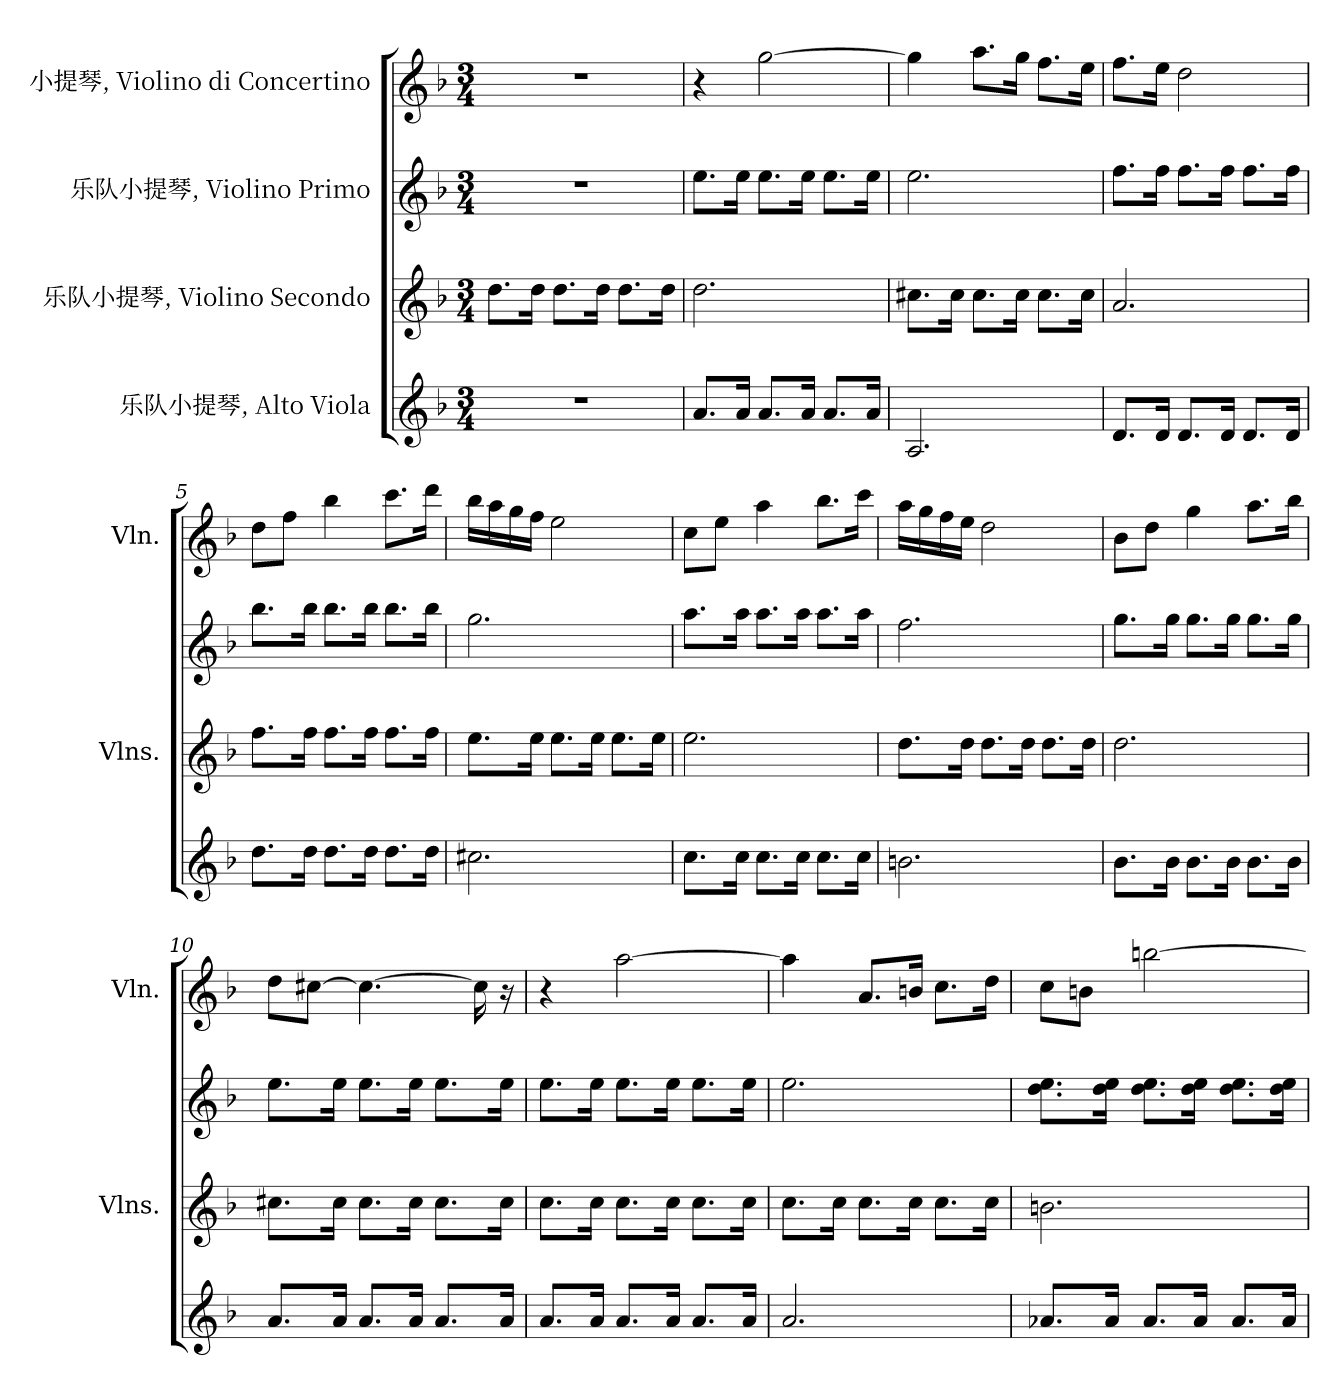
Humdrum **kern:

**kern	**kern	**kern	**kern
*part4	*part3	*part2	*part1
*staff4	*staff3	*staff2	*staff1
*I"乐队小提琴, Alto Viola	*I"乐队小提琴, Violino Secondo	*I"乐队小提琴, Violino Primo	*I"小提琴, Violino di Concertino
*	*I'Vlns.	*	*I'Vln.
*clefG2	*clefG2	*clefG2	*clefG2
*k[b-]	*k[b-]	*k[b-]	*k[b-]
*M3/4	*M3/4	*M3/4	*M3/4
*MM45	*MM45	*MM45	*MM45
=1	=1	=1	=1
2.r	8.dd\L	2.r	2.r
.	16dd\Jk	.	.
.	8.dd\L	.	.
.	16dd\Jk	.	.
.	8.dd\L	.	.
.	16dd\Jk	.	.
=2	=2	=2	=2
8.a/L	2.dd\	8.ee\L	4r
16a/Jk	.	16ee\Jk	.
8.a/L	.	8.ee\L	[2gg\
16a/Jk	.	16ee\Jk	.
8.a/L	.	8.ee\L	.
16a/Jk	.	16ee\Jk	.
=3	=3	=3	=3
2.A/	8.cc#X\L	2.ee\	4gg\]
.	16cc#\Jk	.	.
.	8.cc#\L	.	8.aa\L
.	16cc#\Jk	.	16gg\Jk
.	8.cc#\L	.	8.ff\L
.	16cc#\Jk	.	16ee\Jk
!!LO:LB:g=z
=4	=4	=4	=4
8.d/L	2.a/	8.ff\L	8.ff\L
16d/Jk	.	16ff\Jk	16ee\Jk
8.d/L	.	8.ff\L	2dd\
16d/Jk	.	16ff\Jk	.
8.d/L	.	8.ff\L	.
16d/Jk	.	16ff\Jk	.
=5	=5	=5	=5
*	*	*	*MM45
8.dd\L	8.ff\L	8.bb-\L	8dd\L
.	.	.	8ff\J
16dd\Jk	16ff\Jk	16bb-\Jk	.
8.dd\L	8.ff\L	8.bb-\L	4bb-\
16dd\Jk	16ff\Jk	16bb-\Jk	.
8.dd\L	8.ff\L	8.bb-\L	8.ccc\L
16dd\Jk	16ff\Jk	16bb-\Jk	16ddd\Jk
=6	=6	=6	=6
2.cc#X\	8.ee\L	2.gg\	16bb-\LL
.	.	.	16aa\
.	.	.	16gg\
.	16ee\Jk	.	16ff\JJ
.	8.ee\L	.	2ee\
.	16ee\Jk	.	.
.	8.ee\L	.	.
.	16ee\Jk	.	.
=7	=7	=7	=7
8.cc\L	2.ee\	8.aa\L	8cc\L
.	.	.	8ee\J
16cc\Jk	.	16aa\Jk	.
8.cc\L	.	8.aa\L	4aa\
16cc\Jk	.	16aa\Jk	.
8.cc\L	.	8.aa\L	8.bb-\L
16cc\Jk	.	16aa\Jk	16ccc\Jk
!!LO:LB:g=z
=8	=8	=8	=8
2.bn\	8.dd\L	2.ff\	16aa\LL
.	.	.	16gg\
.	.	.	16ff\
.	16dd\Jk	.	16ee\JJ
.	8.dd\L	.	2dd\
.	16dd\Jk	.	.
.	8.dd\L	.	.
.	16dd\Jk	.	.
=9	=9	=9	=9
8.b-\L	2.dd\	8.gg\L	8b-\L
.	.	.	8dd\J
16b-\Jk	.	16gg\Jk	.
8.b-\L	.	8.gg\L	4gg\
16b-\Jk	.	16gg\Jk	.
8.b-\L	.	8.gg\L	8.aa\L
16b-\Jk	.	16gg\Jk	16bb-\Jk
=10	=10	=10	=10
8.a/L	8.cc#X\L	8.ee\L	8dd\L
.	.	.	[8cc#X\J
16a/Jk	16cc#\Jk	16ee\Jk	.
8.a/L	8.cc#\L	8.ee\L	4.cc#\_
16a/Jk	16cc#\Jk	16ee\Jk	.
8.a/L	8.cc#\L	8.ee\L	.
.	.	.	16cc#\]
16a/Jk	16cc#\Jk	16ee\Jk	16r
=11	=11	=11	=11
8.a/L	8.cc\L	8.ee\L	4r
16a/Jk	16cc\Jk	16ee\Jk	.
8.a/L	8.cc\L	8.ee\L	[2aa\
16a/Jk	16cc\Jk	16ee\Jk	.
8.a/L	8.cc\L	8.ee\L	.
16a/Jk	16cc\Jk	16ee\Jk	.
=12	=12	=12	=12
2.a/	8.cc\L	2.ee\	4aa\]
.	16cc\Jk	.	.
.	8.cc\L	.	8.a/L
.	16cc\Jk	.	16bn/Jk
.	8.cc\L	.	8.cc\L
.	16cc\Jk	.	16dd\Jk
!!LO:PB:g=z
=13	=13	=13	=13
8.a-X/L	2.bn\	8.dd\ 8.ee\L	8cc\L
.	.	.	8bn\J
16a-/Jk	.	16dd\ 16ee\Jk	.
8.a-/L	.	8.dd\ 8.ee\L	[2bbn\
16a-/Jk	.	16dd\ 16ee\Jk	.
8.a-/L	.	8.dd\ 8.ee\L	.
16a-/Jk	.	16dd\ 16ee\Jk	.
=	=	=	=
*-	*-	*-	*-
